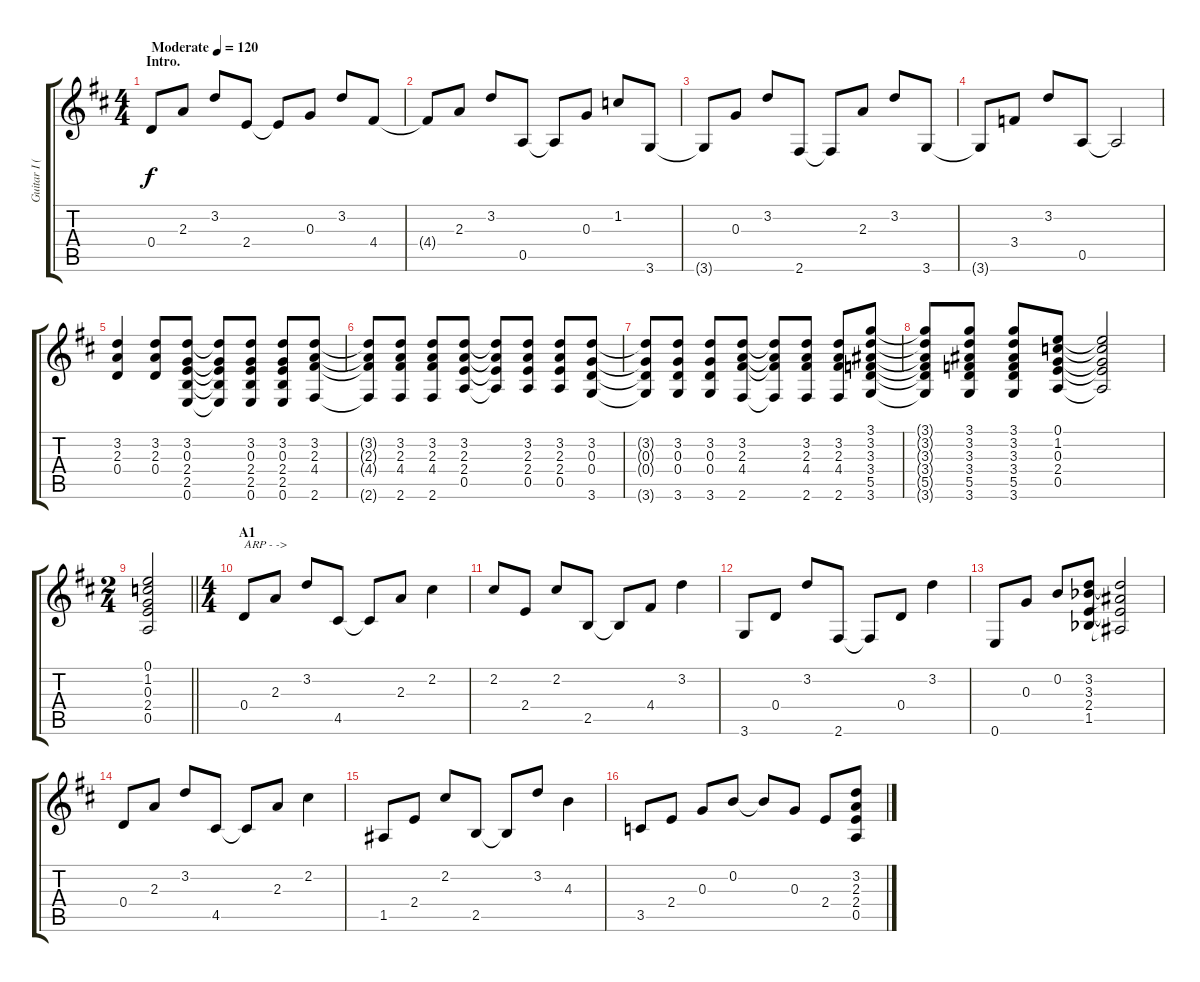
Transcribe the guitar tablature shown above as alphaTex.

\track ("Guitar I (Hirasawa Yui)" "Guitar I (") {instrument acousticguitarsteel}
\staff {score tabs}
\tuning (E4 B3 G3 D3 A2 E2) {hide}
\ts (4 4)
\section ("" "Intro.")
\tempo (120 "Moderate")
\clef g2
\ks d
0.4.8{dy f instrument acousticguitarsteel} 2.3.8 3.2.8 2.4.8 2.4{t}.8 0.3.8 3.2.8 4.4.8 |
4.4{t}.8 2.3.8 3.2.8 0.5.8 0.5{t}.8 0.3.8 1.2.8 3.6.8 |
3.6{t}.8 0.3.8 3.2.8 2.6.8 2.6{t}.8 2.3.8 3.2.8 3.6.8 |
3.6{t}.8 3.4.8 3.2.8 0.5.8 0.5{t}.2 |
(3.2 2.3 0.4).4 (3.2 2.3 0.4).8 (3.2 0.3 2.4 2.5 0.6).8 (3.2{t} 0.3{t} 2.4{t} 2.5{t} 0.6{t}).8 (3.2 0.3 2.4 2.5 0.6).8 (3.2 0.3 2.4 2.5 0.6).8 (3.2 2.3 4.4 2.6).8 |
(3.2{t} 2.3{t} 4.4{t} 2.6{t}).8 (3.2 2.3 4.4 2.6).8 (3.2 2.3 4.4 2.6).8 (3.2 2.3 2.4 0.5).8 (3.2{t} 2.3{t} 2.4{t} 0.5{t}).8 (3.2 2.3 2.4 0.5).8 (3.2 2.3 2.4 0.5).8 (3.2 0.3 0.4 3.6).8 |
(3.2{t} 0.3{t} 0.4{t} 3.6{t}).8 (3.2 0.3 0.4 3.6).8 (3.2 0.3 0.4 3.6).8 (3.2 2.3 4.4 2.6).8 (3.2{t} 2.3{t} 4.4{t} 2.6{t}).8 (3.2 2.3 4.4 2.6).8 (3.2 2.3 4.4 2.6).8 (3.1 3.2 3.3 3.4 5.5 3.6).8 |
(3.1{t} 3.2{t} 3.3{t} 3.4{t} 5.5{t} 3.6{t}).8 (3.1 3.2 3.3 3.4 5.5 3.6).8 (3.1 3.2 3.3 3.4 5.5 3.6).8 (0.1 1.2 0.3 2.4 0.5).8 (0.1{t} 1.2{t} 0.3{t} 2.4{t} 0.5{t}).2 |
\ts (2 4)
\barLineRight lightlight
(0.1 1.2 0.3 2.4 0.5).2 |
\ts (4 4)
\section ("" "A1")
0.4.8{txt "ARP - ->"} 2.3.8 3.2.8 4.5.8 4.5{t}.8 2.3.8 2.2.4 |
2.2.8 2.4.8 2.2.8 2.5.8 2.5{t}.8 4.4.8 3.2.4 |
3.6.8 0.4.8 3.2.8 2.6.8 2.6{t}.8 0.4.8 3.2.4 |
0.6.8 0.3.8 0.2.8 (3.2 3.3{acc b} 2.4 1.5{acc b}).8 (3.2{t} 3.3{t} 2.4{t} 1.5{t}).2 |
0.4.8 2.3.8 3.2.8 4.5.8 4.5{t}.8 2.3.8 2.2.4 |
1.5.8 2.4.8 2.2.8 2.5.8 2.5{t}.8 3.2.8 4.3.4 |
3.5.8 2.4.8 0.3.8 0.2.8 0.2{t}.8 0.3.8 2.4.8 (3.2 2.3 2.4 0.5).8
